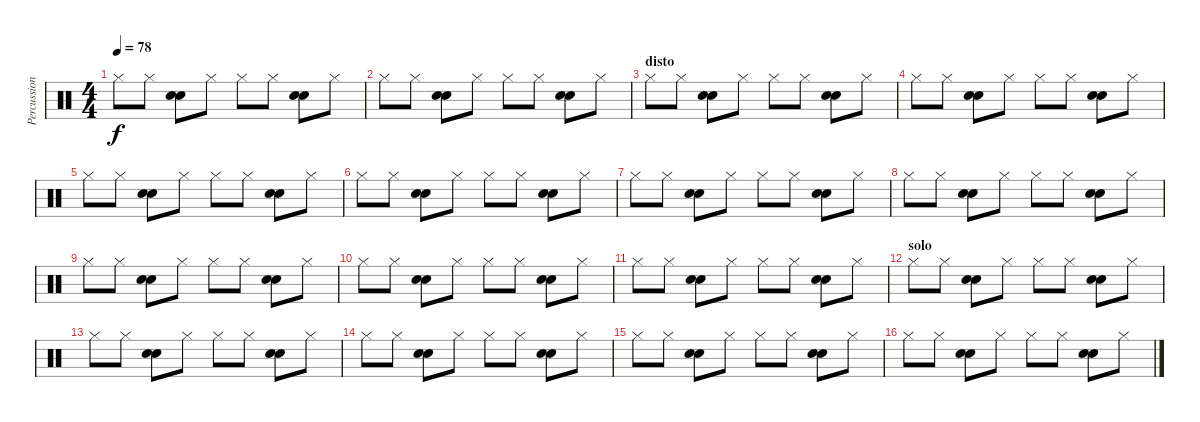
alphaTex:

\track ("Percussions" "Percussion") {instrument percussion}
\staff {score}
\articulation defaults
\ts (4 4)
\tempo 78
\clef neutral
\ks c "Hi-Hat (closed)".8{dy f} "Hi-Hat (closed)".8
("Snare (hit) 2" "Electric Snare (hit)").8 "Hi-Hat (closed)".8 "Hi-Hat (closed)".8 "Hi-Hat (closed)".8 ("Snare (hit) 2" "Electric Snare (hit)").8 "Hi-Hat (closed)".8 |
"Hi-Hat (closed)".8 "Hi-Hat (closed)".8 ("Snare (hit) 2" "Electric Snare (hit)").8 "Hi-Hat (closed)".8 "Hi-Hat (closed)".8 "Hi-Hat (closed)".8 ("Snare (hit) 2" "Electric Snare (hit)").8 "Hi-Hat (closed)".8 |
\section ("" "disto")
"Hi-Hat (closed)".8 "Hi-Hat (closed)".8 ("Snare (hit) 2" "Electric Snare (hit)").8 "Hi-Hat (closed)".8 "Hi-Hat (closed)".8 "Hi-Hat (closed)".8 ("Snare (hit) 2" "Electric Snare (hit)").8 "Hi-Hat (closed)".8 |
"Hi-Hat (closed)".8 "Hi-Hat (closed)".8 ("Snare (hit) 2" "Electric Snare (hit)").8 "Hi-Hat (closed)".8 "Hi-Hat (closed)".8 "Hi-Hat (closed)".8 ("Snare (hit) 2" "Electric Snare (hit)").8 "Hi-Hat (closed)".8 |
"Hi-Hat (closed)".8 "Hi-Hat (closed)".8 ("Snare (hit) 2" "Electric Snare (hit)").8 "Hi-Hat (closed)".8 "Hi-Hat (closed)".8 "Hi-Hat (closed)".8 ("Snare (hit) 2" "Electric Snare (hit)").8 "Hi-Hat (closed)".8 |
"Hi-Hat (closed)".8 "Hi-Hat (closed)".8 ("Snare (hit) 2" "Electric Snare (hit)").8 "Hi-Hat (closed)".8 "Hi-Hat (closed)".8 "Hi-Hat (closed)".8 ("Snare (hit) 2" "Electric Snare (hit)").8 "Hi-Hat (closed)".8 |
"Hi-Hat (closed)".8 "Hi-Hat (closed)".8 ("Snare (hit) 2" "Electric Snare (hit)").8 "Hi-Hat (closed)".8 "Hi-Hat (closed)".8 "Hi-Hat (closed)".8 ("Snare (hit) 2" "Electric Snare (hit)").8 "Hi-Hat (closed)".8 |
"Hi-Hat (closed)".8 "Hi-Hat (closed)".8 ("Snare (hit) 2" "Electric Snare (hit)").8 "Hi-Hat (closed)".8 "Hi-Hat (closed)".8 "Hi-Hat (closed)".8 ("Snare (hit) 2" "Electric Snare (hit)").8 "Hi-Hat (closed)".8 |
"Hi-Hat (closed)".8 "Hi-Hat (closed)".8 ("Snare (hit) 2" "Electric Snare (hit)").8 "Hi-Hat (closed)".8 "Hi-Hat (closed)".8 "Hi-Hat (closed)".8 ("Snare (hit) 2" "Electric Snare (hit)").8 "Hi-Hat (closed)".8 |
"Hi-Hat (closed)".8 "Hi-Hat (closed)".8 ("Snare (hit) 2" "Electric Snare (hit)").8 "Hi-Hat (closed)".8 "Hi-Hat (closed)".8 "Hi-Hat (closed)".8 ("Snare (hit) 2" "Electric Snare (hit)").8 "Hi-Hat (closed)".8 |
"Hi-Hat (closed)".8 "Hi-Hat (closed)".8 ("Snare (hit) 2" "Electric Snare (hit)").8 "Hi-Hat (closed)".8 "Hi-Hat (closed)".8 "Hi-Hat (closed)".8 ("Snare (hit) 2" "Electric Snare (hit)").8 "Hi-Hat (closed)".8 |
\section ("" "solo")
"Hi-Hat (closed)".8 "Hi-Hat (closed)".8 ("Snare (hit) 2" "Electric Snare (hit)").8 "Hi-Hat (closed)".8 "Hi-Hat (closed)".8 "Hi-Hat (closed)".8 ("Snare (hit) 2" "Electric Snare (hit)").8 "Hi-Hat (closed)".8 |
"Hi-Hat (closed)".8 "Hi-Hat (closed)".8 ("Snare (hit) 2" "Electric Snare (hit)").8 "Hi-Hat (closed)".8 "Hi-Hat (closed)".8 "Hi-Hat (closed)".8 ("Snare (hit) 2" "Electric Snare (hit)").8 "Hi-Hat (closed)".8 |
"Hi-Hat (closed)".8 "Hi-Hat (closed)".8 ("Snare (hit) 2" "Electric Snare (hit)").8 "Hi-Hat (closed)".8 "Hi-Hat (closed)".8 "Hi-Hat (closed)".8 ("Snare (hit) 2" "Electric Snare (hit)").8 "Hi-Hat (closed)".8 |
"Hi-Hat (closed)".8 "Hi-Hat (closed)".8 ("Snare (hit) 2" "Electric Snare (hit)").8 "Hi-Hat (closed)".8 "Hi-Hat (closed)".8 "Hi-Hat (closed)".8 ("Snare (hit) 2" "Electric Snare (hit)").8 "Hi-Hat (closed)".8 |
"Hi-Hat (closed)".8 "Hi-Hat (closed)".8 ("Snare (hit) 2" "Electric Snare (hit)").8 "Hi-Hat (closed)".8 "Hi-Hat (closed)".8 "Hi-Hat (closed)".8 ("Snare (hit) 2" "Electric Snare (hit)").8 "Hi-Hat (closed)".8
